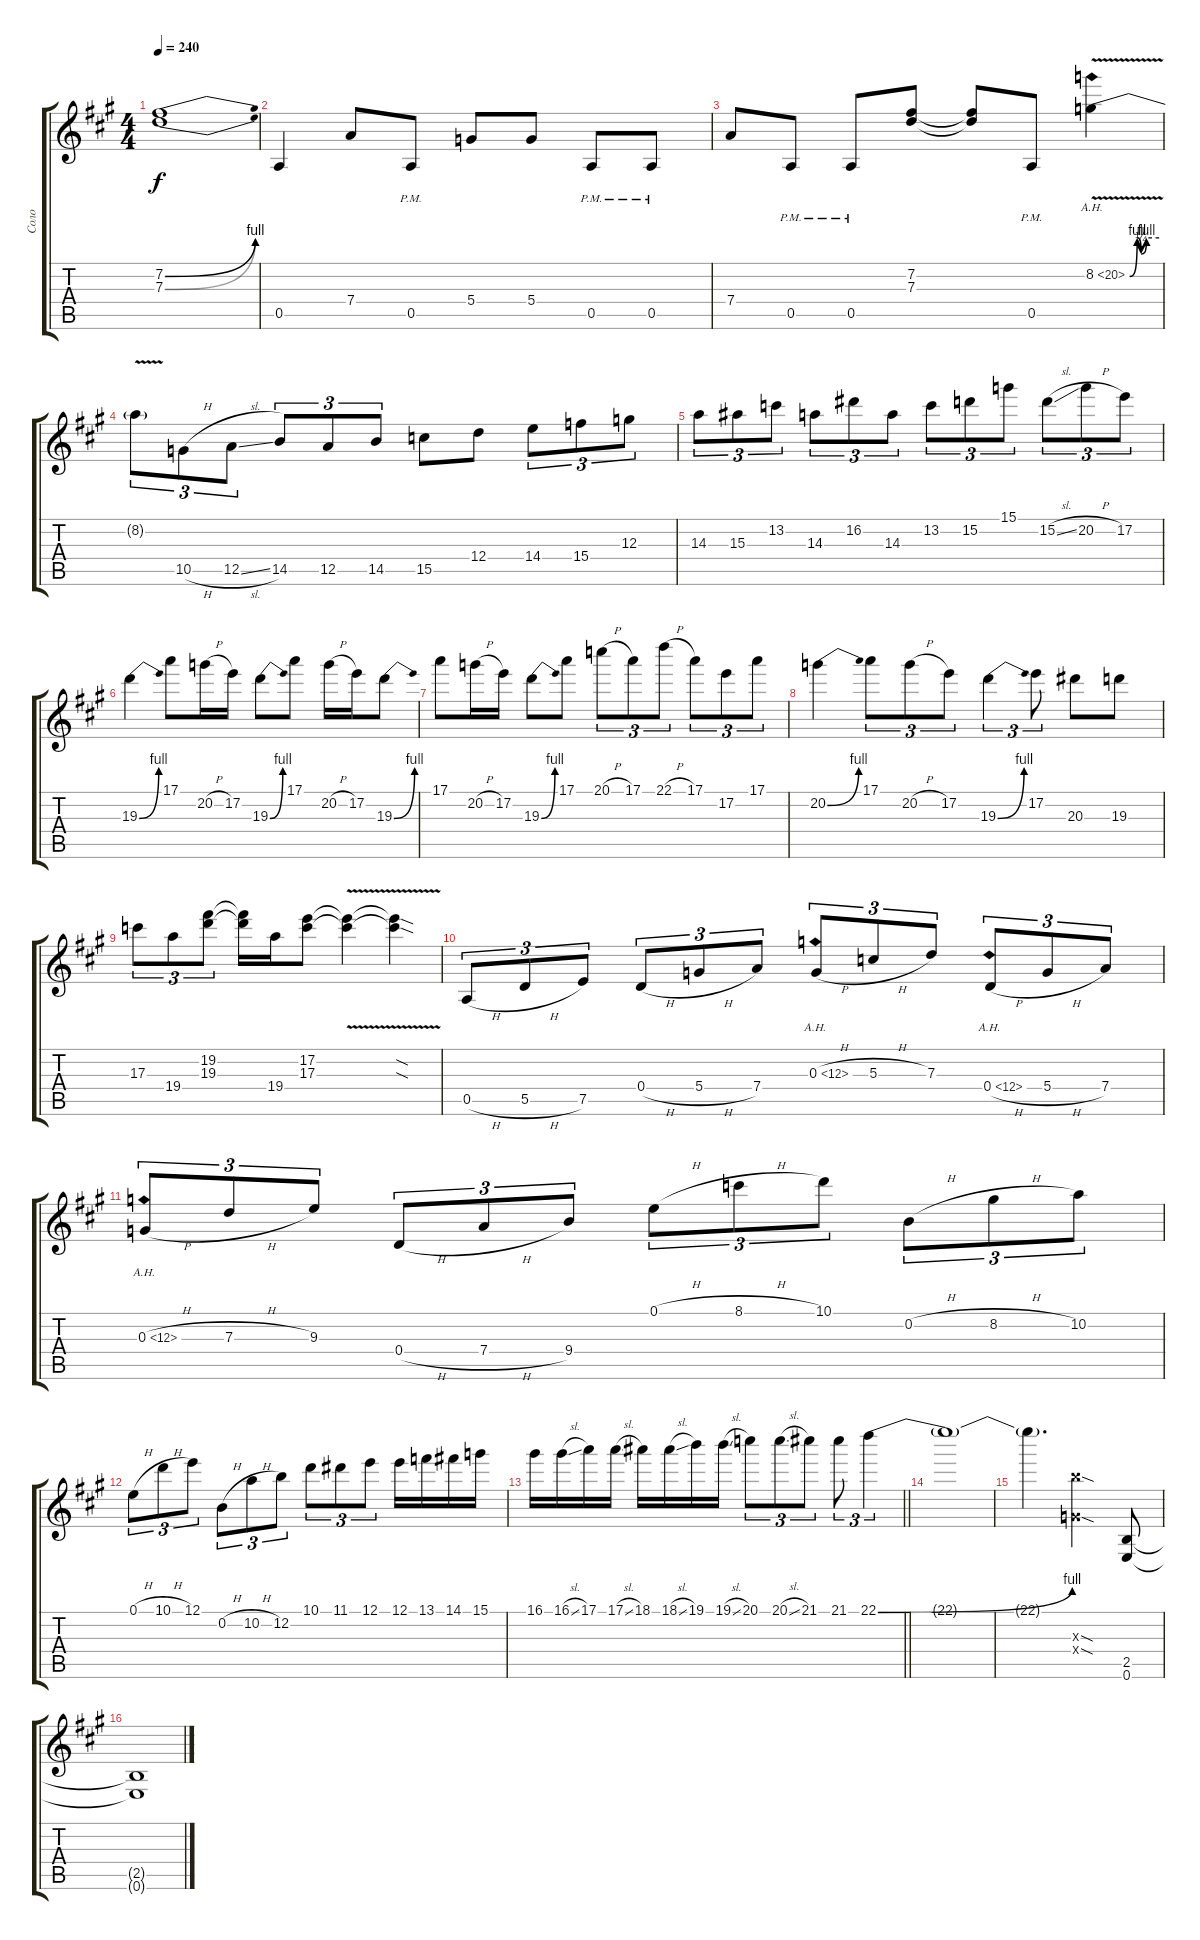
\track ("Соло" "Соло") {instrument distortionguitar}
\staff {score tabs}
\tuning (E4 B3 G3 D3 A2 E2) {hide}
\ts (4 4)
\tempo 240
\clef g2
\ks a
(7.2{be (bend 0 0 60 4)} 7.3{be (bend 0 0 60 4)}).1{dy f} |
0.5.4 7.4.8 0.5{pm}.8 5.4.8 5.4.8 0.5{pm}.8 0.5{pm}.8 |
7.4.8 0.5{pm}.8 0.5{pm}.8 (7.2 7.3).8 (7.2{t} 7.3{t}).8 0.5{pm}.8 8.2{be (custom 0 0 15 4 23 1 34 4 60 4) ah 12 v}.4 |
8.2{t}.8{tu (3 2)} 10.5{h}.8{tu (3 2)} 12.5{sl}.8{tu (3 2)} 14.5.8{tu (3 2)} 12.5.8{tu (3 2)} 14.5.8{tu (3 2)} 15.5.8 12.4.8 14.4.8{tu (3 2)} 15.4.8{tu (3 2)} 12.3.8{tu (3 2)} |
14.3.8{tu (3 2)} 15.3.8{tu (3 2)} 13.2.8{tu (3 2)} 14.3.8{tu (3 2)} 16.2.8{tu (3 2)} 14.3.8{tu (3 2)} 13.2.8{tu (3 2)} 15.2.8{tu (3 2)} 15.1.8{tu (3 2)} 15.2{sl}.8{tu (3 2)} 20.2{h}.8{tu (3 2)} 17.2.8{tu (3 2)} |
19.3{be (bend 0 0 60 4)}.4 17.1.8 20.2{h}.16 17.2.16 19.3{be (bend 0 0 60 4)}.8 17.1.8 20.2{h}.16 17.2.16 19.3{be (bend 0 0 60 4)}.8 |
17.1.8 20.2{h}.16 17.2.16 19.3{be (bend 0 0 60 4)}.8 17.1.8 20.1{h}.8{tu (3 2)} 17.1.8{tu (3 2)} 22.1{h}.8{tu (3 2)} 17.1.8{tu (3 2)} 17.2.8{tu (3 2)} 17.1.8{tu (3 2)} |
20.2{be (bend 0 0 60 4)}.4 17.1.8{tu (3 2)} 20.2{h}.8{tu (3 2)} 17.2.8{tu (3 2)} 19.3{be (bend 0 0 60 4)}.4{tu (3 2)} 17.2.8{tu (3 2)} 20.3.8 19.3.8 |
17.3.8{tu (3 2)} 19.4.8{tu (3 2)} (19.2 19.3).8{tu (3 2)} (19.2{t} 19.3{t}).16 19.4.16 (17.2 17.3).8 (17.2{v t} 17.3{v t}).4 (17.2{sod t} 17.3{sod t}).4 |
0.5{h}.8{tu (3 2)} 5.5{h}.8{tu (3 2)} 7.5.8{tu (3 2)} 0.4{h}.8{tu (3 2)} 5.4{h}.8{tu (3 2)} 7.4.8{tu (3 2)} 0.3{ah 12 h}.8{tu (3 2)} 5.3{h}.8{tu (3 2)} 7.3.8{tu (3 2)} 0.4{ah 12 h}.8{tu (3 2)} 5.4{h}.8{tu (3 2)} 7.4.8{tu (3 2)} |
0.3{ah 12 h}.8{tu (3 2)} 7.3{h}.8{tu (3 2)} 9.3.8{tu (3 2)} 0.4{h}.8{tu (3 2)} 7.4{h}.8{tu (3 2)} 9.4.8{tu (3 2)} 0.1{h}.8{tu (3 2)} 8.1{h}.8{tu (3 2)} 10.1.8{tu (3 2)} 0.2{h}.8{tu (3 2)} 8.2{h}.8{tu (3 2)} 10.2.8{tu (3 2)} |
0.1{h}.8{tu (3 2)} 10.1{h}.8{tu (3 2)} 12.1.8{tu (3 2)} 0.2{h}.8{tu (3 2)} 10.2{h}.8{tu (3 2)} 12.2.8{tu (3 2)} 10.1.8{tu (3 2)} 11.1.8{tu (3 2)} 12.1.8{tu (3 2)} 12.1.16 13.1.16 14.1.16 15.1.16 |
\barLineRight lightlight
16.1.16 16.1{sl}.16 17.1.16 17.1{sl}.16 18.1.16 18.1{sl}.16 19.1.16 19.1{sl}.16 20.1.8{tu (3 2)} 20.1{sl}.8{tu (3 2)} 21.1.8{tu (3 2)} 21.1.8{tu (3 2)} 22.1{be (bend 0 0 60 4)}.4{tu (3 2)} |
22.1{t}.1 |
22.1{t}.4{d} (0.3{sod x} 21.4{sod x}).2 (2.5 0.6).8 |
(2.5{t} 0.6{t}).1
